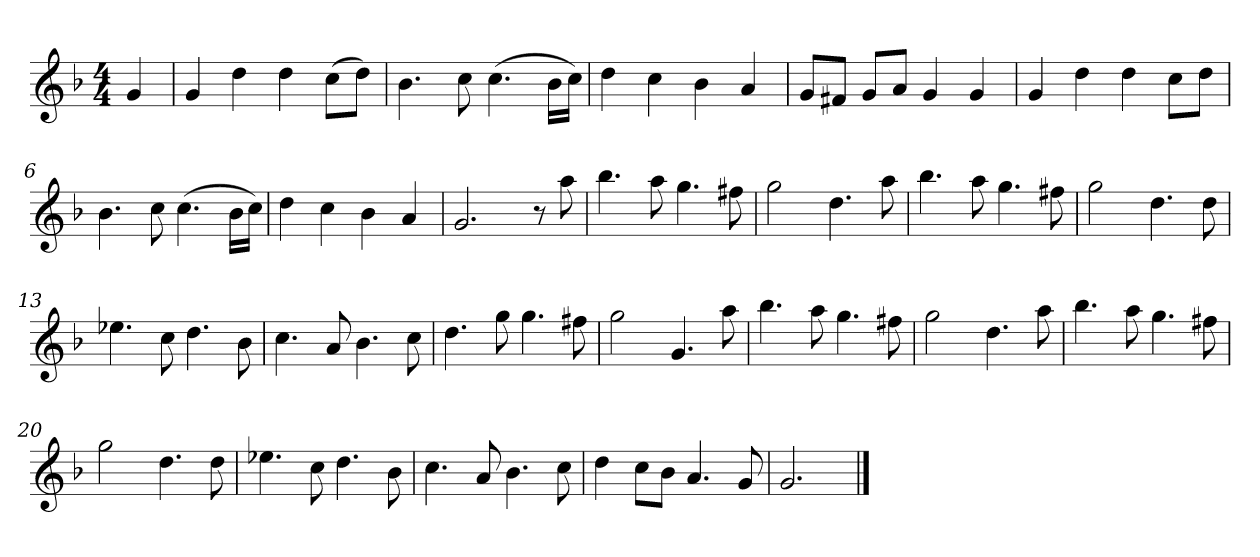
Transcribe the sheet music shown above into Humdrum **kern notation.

**kern
*part1
*staff1
*k[b-]
*M4/4
*MM120
=
4g
=1
4g
4dd
4dd
(8ccL
8ddJ)
=2
4.b-
8cc
(4.cc
16b-LL
16ccJJ)
=3
4dd
4cc
4b-
4a
=4
8gL
8f#XJ
8gL
8aJ
4g
4g
=5
4g
4dd
4dd
8ccL
8ddJ
=6
4.b-
8cc
(4.cc
16b-LL
16ccJJ)
=7
4dd
4cc
4b-
4a
=8
2.g
8r
8aa
=9
4.bb-
8aa
4.gg
8ff#X
=10
2gg
4.dd
8aa
=11
4.bb-
8aa
4.gg
8ff#X
=12
2gg
4.dd
8dd
=13
4.ee-X
8cc
4.dd
8b-
=14
4.cc
8a
4.b-
8cc
=15
4.dd
8gg
4.gg
8ff#X
=16
2gg
4.g
8aa
=17
4.bb-
8aa
4.gg
8ff#X
=18
2gg
4.dd
8aa
=19
4.bb-
8aa
4.gg
8ff#X
=20
2gg
4.dd
8dd
=21
4.ee-X
8cc
4.dd
8b-
=22
4.cc
8a
4.b-
8cc
=23
4dd
8ccL
8b-J
4.a
8g
=24
2.g
==
*-
